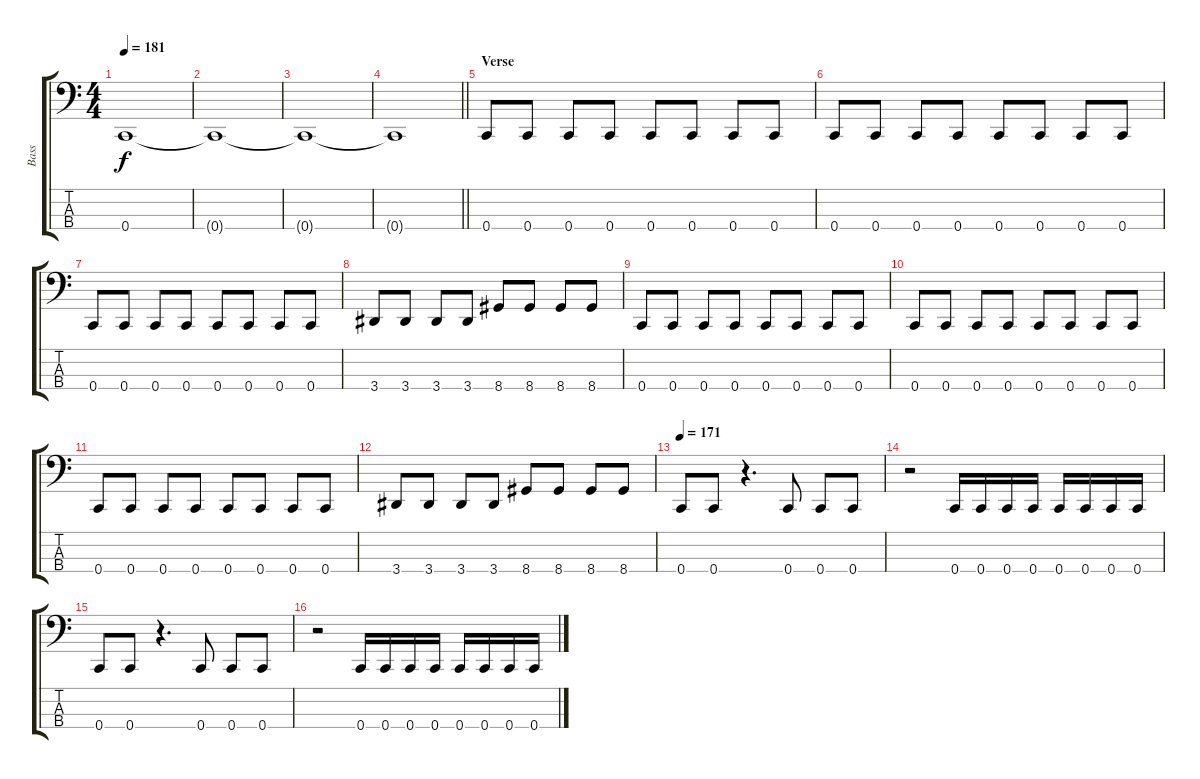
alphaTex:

\track ("Bass" "Bass") {instrument electricbasspick}
\staff {score tabs}
\tuning (F2 C2 G1 C1) {hide}
\ts (4 4)
\tempo 181
\clef f4
\ks c
0.4.1{dy f} |
0.4{t}.1 |
0.4{t}.1 |
\barLineRight lightlight
0.4{t}.1 |
\section ("" "Verse")
0.4.8 0.4.8 0.4.8 0.4.8 0.4.8 0.4.8 0.4.8 0.4.8 |
0.4.8 0.4.8 0.4.8 0.4.8 0.4.8 0.4.8 0.4.8 0.4.8 |
0.4.8 0.4.8 0.4.8 0.4.8 0.4.8 0.4.8 0.4.8 0.4.8 |
3.4.8 3.4.8 3.4.8 3.4.8 8.4.8 8.4.8 8.4.8 8.4.8 |
0.4.8 0.4.8 0.4.8 0.4.8 0.4.8 0.4.8 0.4.8 0.4.8 |
0.4.8 0.4.8 0.4.8 0.4.8 0.4.8 0.4.8 0.4.8 0.4.8 |
0.4.8 0.4.8 0.4.8 0.4.8 0.4.8 0.4.8 0.4.8 0.4.8 |
3.4.8 3.4.8 3.4.8 3.4.8 8.4.8 8.4.8 8.4.8 8.4.8 |
\tempo 171
0.4.8 0.4.8 r.4{d} 0.4.8 0.4.8 0.4.8 |
r.2 0.4.16 0.4.16 0.4.16 0.4.16 0.4.16 0.4.16 0.4.16 0.4.16 |
0.4.8 0.4.8 r.4{d} 0.4.8 0.4.8 0.4.8 |
r.2 0.4.16 0.4.16 0.4.16 0.4.16 0.4.16 0.4.16 0.4.16 0.4.16
